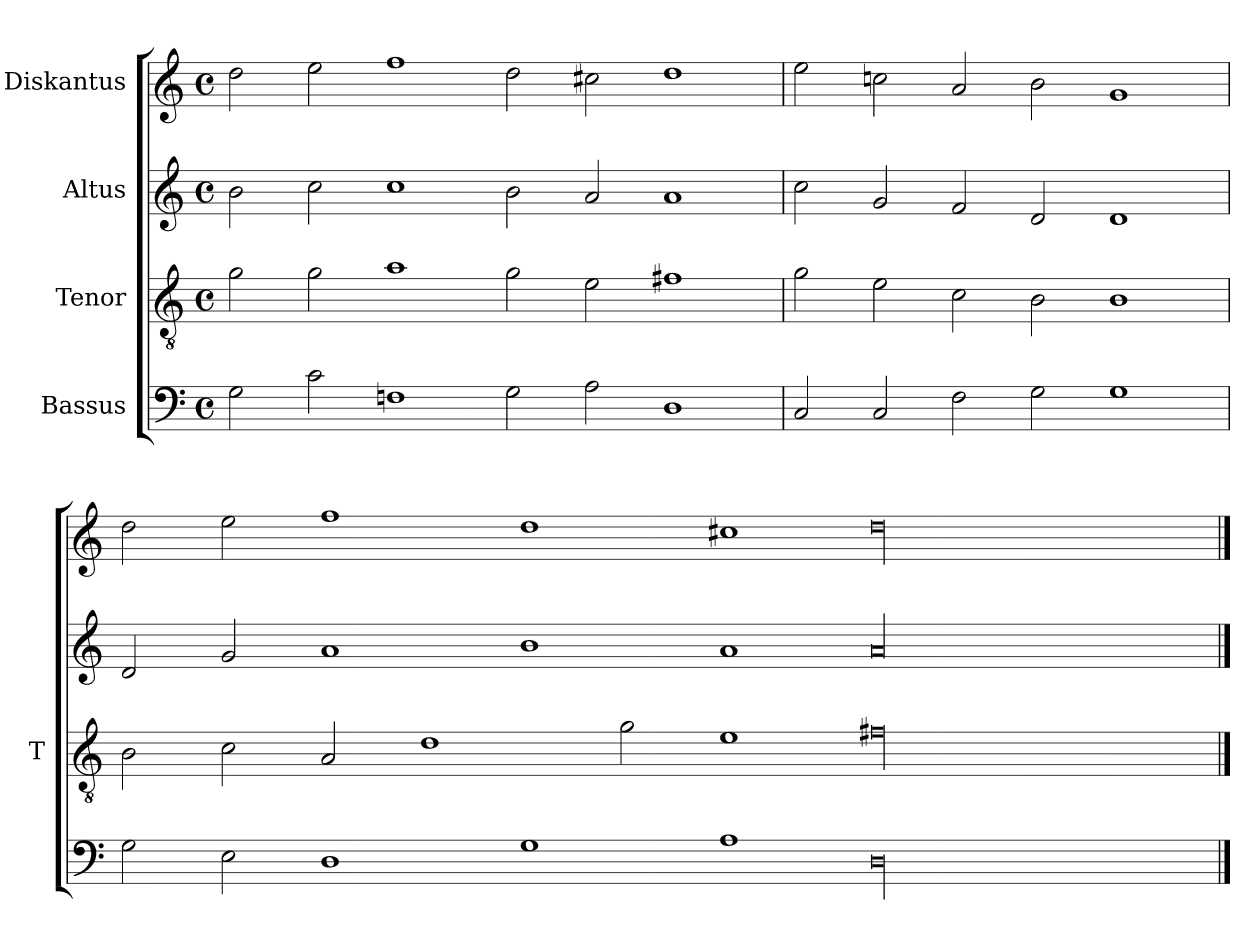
**kern	**kern	**kern	**kern
*part4	*part3	*part2	*part1
*staff4	*staff3	*staff2	*staff1
*I"Bassus	*I"Tenor	*I"Altus	*I"Diskantus
*	*I'T	*	*
*clefF4	*clefGv2	*clefG2	*clefG2
*k[]	*k[]	*k[]	*k[]
*M4/4	*M4/4	*M4/4	*M4/4
*met(c)	*met(c)	*met(c)	*met(c)
=	=	=	=
2G	2g	2b	2dd
2c	2g	2cc	2ee
1Fn	1a	1cc	1ff
2G	2g	2b	2dd
2A	2e	2a	2cc#X
1D	1f#X	1a	1dd
=	=	=	=
2C	2g	2cc	2ee
2C	2e	2g	2ccn
2F	2c	2f	2a
2G	2B	2d	2b
1G	1B	1d	1g
=	=	=	=
2G	2B	2d	2dd
2E	2c	2g	2ee
1D	2A	1a	1ff
.	1d	.	.
1G	.	1b	1dd
.	2g	.	.
1A	1e	1a	1cc#X
00D	00f#X	00a	00dd
==	==	==	==
*-	*-	*-	*-
